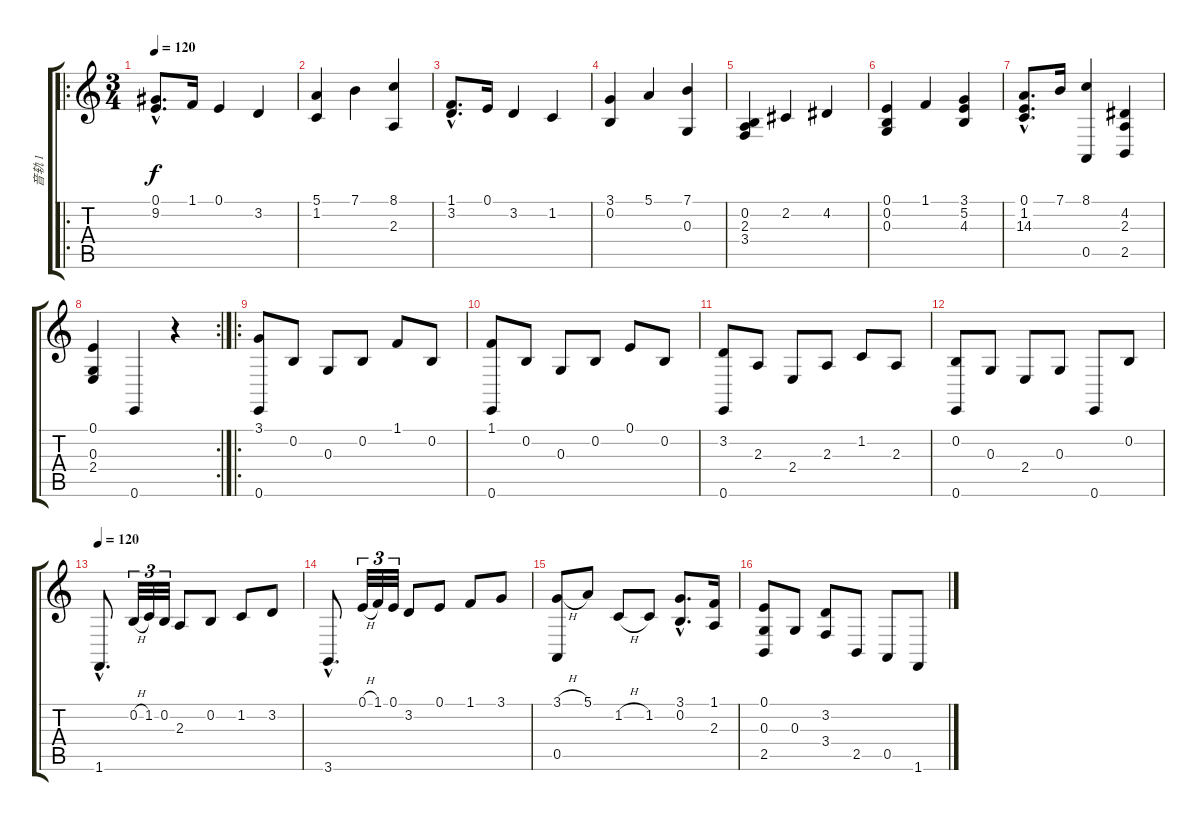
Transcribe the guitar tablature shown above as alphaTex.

\track ("音轨 1" "音轨 1") {instrument acousticgrandpiano}
\staff {score tabs}
\tuning (E4 B3 G3 D3 A2 E2) {hide}
\ro
\ts (3 4)
\tempo 120
\clef g2
\ks c
(0.1{hac} 9.2{hac}).8{d dy f} 1.1.16 0.1.4 3.2.4 |
(5.1 1.2).4 7.1.4 (8.1 2.3).4 |
(1.1{hac} 3.2{hac}).8{d} 0.1.16 3.2.4 1.2.4 |
(3.1 0.2).4 5.1.4 (7.1 0.3).4 |
(0.2 2.3 3.4).4 2.2.4 4.2.4 |
(0.1 0.2 0.3).4 1.1.4 (3.1 5.2 4.3).4 |
(0.1{hac} 1.2{hac} 14.3{hac}).8{d} 7.1.16 (8.1 0.5).4 (4.2 2.3 2.5).4 |
\rc 2
(0.1 0.3 2.4).4 0.6.4 r.4 |
\ro
(3.1 0.6).8 0.2.8 0.3.8 0.2.8 1.1.8 0.2.8 |
(1.1 0.6).8 0.2.8 0.3.8 0.2.8 0.1.8 0.2.8 |
(3.2 0.6).8 2.3.8 2.4.8 2.3.8 1.2.8 2.3.8 |
(0.2 0.6).8 0.3.8 2.4.8 0.3.8 0.6.8 0.2.8 |
\tempo 120
1.6{hac}.8{d} 0.2{h}.32{tu (3 2)} 1.2.32{tu (3 2)} 0.2.32{tu (3 2)} 2.3.8 0.2.8 1.2.8 3.2.8 |
3.6{hac}.8{d} 0.1{h}.32{tu (3 2)} 1.1.32{tu (3 2)} 0.1.32{tu (3 2)} 3.2.8 0.1.8 1.1.8 3.1.8 |
(3.1{h} 0.5).8 5.1.8 1.2{h}.8 1.2.8 (3.1{hac} 0.2{hac}).8{d} (1.1 2.3).16 |
(0.1 0.3 2.5).8 0.3.8 (3.2 3.4).8 2.5.8 0.5.8 1.6.8
